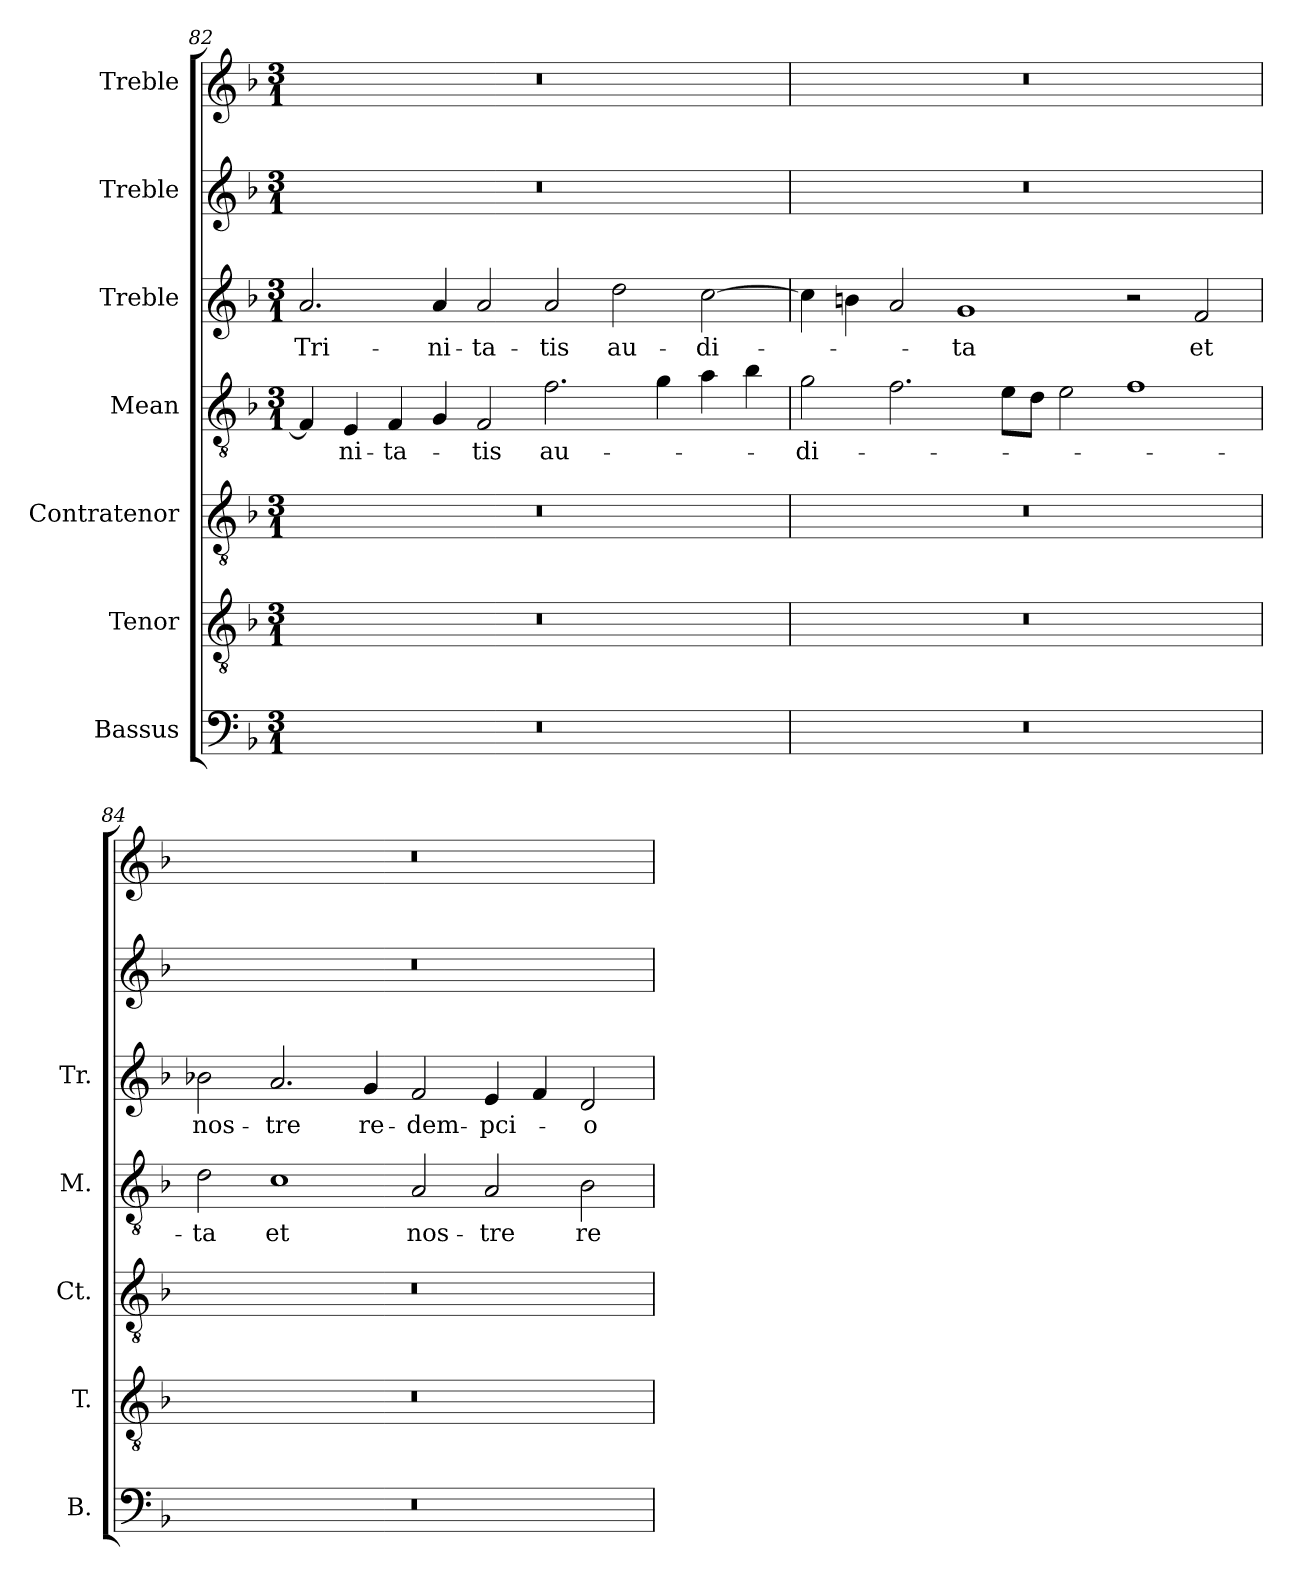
**kern	**kern	**kern	**kern	**text	**kern	**text	**kern	**kern
*part7	*part6	*part5	*part4	*part4	*part3	*part3	*part2	*part1
*staff7	*staff6	*staff5	*staff4	*staff4	*staff3	*staff3	*staff2	*staff1
*I"Bassus	*I"Tenor	*I"Contratenor	*I"Mean	*	*I"Treble	*	*I"Treble	*I"Treble
*I'B.	*I'T.	*I'Ct.	*I'M.	*	*I'Tr.	*	*	*
!!LO:LB:g=z
*clefF4	*clefGv2	*clefGv2	*clefGv2	*	*clefG2	*	*clefG2	*clefG2
*	*ITrd7c12	*ITrd7c12	*ITrd7c12	*	*	*	*	*
*k[b-]	*k[b-]	*k[b-]	*k[b-]	*	*k[b-]	*	*k[b-]	*k[b-]
*F:	*F:	*F:	*F:	*	*F:	*	*F:	*F:
*M3/1	*M3/1	*M3/1	*M3/1	*	*M3/1	*	*M3/1	*M3/1
=82	=82	=82	=82	=82	=82	=82	=82	=82
!LO:N:vis=1	!LO:N:vis=1	!LO:N:vis=1	!	!	!	!	!	!
!	!	!	!	!	!	!LO:LY:b:color=#000000	!LO:N:vis=1	!LO:N:vis=1
0.r	0.r	0.r	4FFi/]	.	2.ai/	Tri-	0.r	0.r
!	!	!	!	!LO:LY:b:color=#000000	!	!	!	!
.	.	.	4EEi/	-ni-	.	.	.	.
!	!	!	!	!LO:LY:b:color=#000000	!	!	!	!
.	.	.	4FFi/	-ta-	.	.	.	.
!	!	!	!	!	!	!LO:LY:b:color=#000000	!	!
.	.	.	4GGi/	.	4ai/	-ni-	.	.
!	!	!	!	!LO:LY:b:color=#000000	!	!	!	!
!	!	!	!	!	!	!LO:LY:b:color=#000000	!	!
.	.	.	2FFi/	-tis	2ai/	-ta-	.	.
!	!	!	!	!LO:LY:b:color=#000000	!	!	!	!
!	!	!	!	!	!	!LO:LY:b:color=#000000	!	!
.	.	.	2.Fi\	au-	2ai/	-tis	.	.
!	!	!	!	!	!	!LO:LY:b:color=#000000	!	!
.	.	.	.	.	2ddi\	au-	.	.
.	.	.	4Gi\	.	.	.	.	.
!	!	!	!	!	!	!LO:LY:b:color=#000000	!	!
.	.	.	4Ai\	.	[>2cci\	-di-	.	.
.	.	.	4B-i\	.	.	.	.	.
=83	=83	=83	=83	=83	=83	=83	=83	=83
!LO:N:vis=1	!LO:N:vis=1	!LO:N:vis=1	!	!	!	!	!	!
!	!	!	!	!LO:LY:b:color=#000000	!	!	!LO:N:vis=1	!LO:N:vis=1
0.r	0.r	0.r	2Gi\	-di-	4cci\]	.	0.r	0.r
.	.	.	.	.	4bni\	.	.	.
.	.	.	2.Fi\	.	2ai/	.	.	.
!	!	!	!	!	!	!LO:LY:b:color=#000000	!	!
.	.	.	.	.	1gi	-ta	.	.
.	.	.	8Ei\L	.	.	.	.	.
.	.	.	8Di\J	.	.	.	.	.
.	.	.	2Ei\	.	.	.	.	.
.	.	.	1Fi	.	2r	.	.	.
!	!	!	!	!	!	!LO:LY:b:color=#000000	!	!
.	.	.	.	.	2fi/	et	.	.
=84	=84	=84	=84	=84	=84	=84	=84	=84
!LO:N:vis=1	!LO:N:vis=1	!LO:N:vis=1	!	!	!	!	!	!
!	!	!	!	!LO:LY:b:color=#000000	!	!	!	!
!	!	!	!	!	!	!LO:LY:b:color=#000000	!LO:N:vis=1	!LO:N:vis=1
0.r	0.r	0.r	2Di\	-ta	2b-Xi\	nos-	0.r	0.r
!	!	!	!	!LO:LY:b:color=#000000	!	!	!	!
!	!	!	!	!	!	!LO:LY:b:color=#000000	!	!
.	.	.	1Ci	et	2.ai/	-tre	.	.
!	!	!	!	!	!	!LO:LY:b:color=#000000	!	!
.	.	.	.	.	4gi/	re-	.	.
!	!	!	!	!LO:LY:b:color=#000000	!	!	!	!
!	!	!	!	!	!	!LO:LY:b:color=#000000	!	!
.	.	.	2AAi/	nos-	2fi/	-dem-	.	.
!	!	!	!	!LO:LY:b:color=#000000	!	!	!	!
!	!	!	!	!	!	!LO:LY:b:color=#000000	!	!
.	.	.	2AAi/	-tre	4ei/	-pci-	.	.
.	.	.	.	.	4fi/	.	.	.
!	!	!	!	!LO:LY:b:color=#000000	!	!	!	!
!	!	!	!	!	!	!LO:LY:b:color=#000000	!	!
.	.	.	2BB-i\	re-	2di/	-o-	.	.
=	=	=	=	=	=	=	=	=
*-	*-	*-	*-	*-	*-	*-	*-	*-
